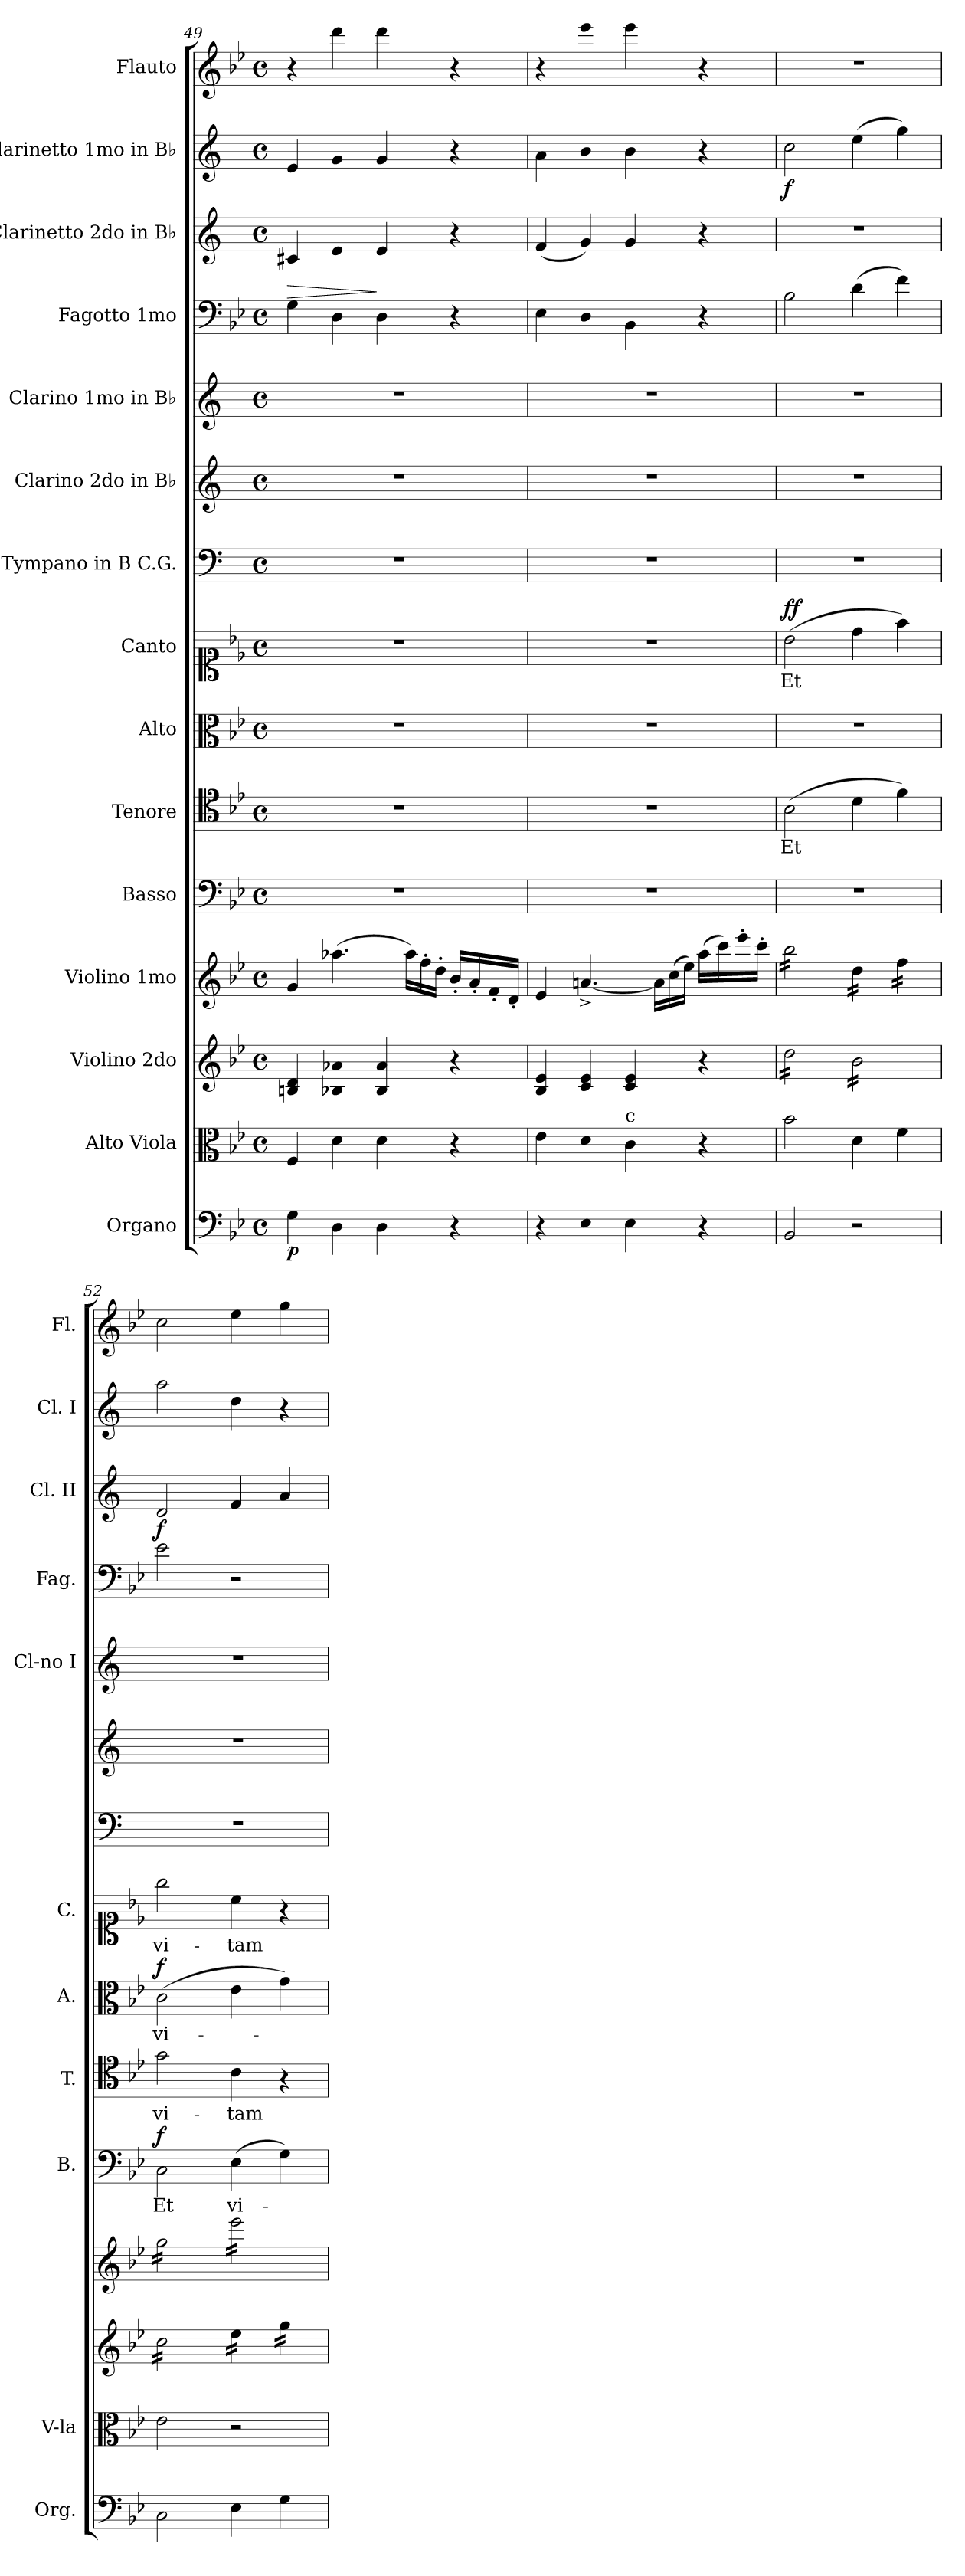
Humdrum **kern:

**kern	**dynam	**kern	**dynam	**kern	**kern	**dynam	**kern	**text	**dynam	**kern	**text	**kern	**text	**dynam	**kern	**text	**dynam	**kern	**kern	**kern	**kern	**dynam	**kern	**dynam	**kern	**dynam	**kern
*part15	*part15	*part14	*part14	*part13	*part12	*part12	*part11	*part11	*part11	*part10	*part10	*part9	*part9	*part9	*part8	*part8	*part8	*part7	*part6	*part5	*part4	*part4	*part3	*part3	*part2	*part2	*part1
*staff15	*staff15	*staff14	*staff14	*staff13	*staff12	*staff12	*staff11	*staff11	*staff11	*staff10	*staff10	*staff9	*staff9	*staff9	*staff8	*staff8	*staff8	*staff7	*staff6	*staff5	*staff4	*staff4	*staff3	*staff3	*staff2	*staff2	*staff1
*I"Organo	*	*I"Alto Viola	*	*I"Violino 2do	*I"Violino 1mo	*	*I"Basso	*	*	*I"Tenore	*	*I"Alto	*	*	*I"Canto	*	*	*I"Tympano in B C.G.	*I"Clarino 2do in B♭	*I"Clarino 1mo in B♭	*I"Fagotto 1mo	*	*I"Clarinetto 2do in B♭	*	*I"Clarinetto 1mo in B♭	*	*I"Flauto
*I'Org.	*	*I'V-la	*	*	*	*	*I'B.	*	*	*I'T.	*	*I'A.	*	*	*I'C.	*	*	*	*	*I'Cl-no I	*I'Fag.	*	*I'Cl. II	*	*I'Cl. I	*	*I'Fl.
*clefF4	*	*clefC3	*	*clefG2	*clefG2	*	*clefF4	*	*	*clefC4	*	*clefC3	*	*	*clefC1	*	*	*clefF4	*clefG2	*clefG2	*clefF4	*	*clefG2	*	*clefG2	*	*clefG2
*	*	*	*	*	*	*	*	*	*	*	*	*	*	*	*	*	*	*ITrd1c2	*ITrd1c2	*ITrd1c2	*	*	*ITrd1c2	*	*ITrd1c2	*	*
*k[b-e-]	*	*k[b-e-]	*	*k[b-e-]	*k[b-e-]	*	*k[b-e-]	*	*	*k[b-e-]	*	*k[b-e-]	*	*	*k[b-e-]	*	*	*k[b-e-]	*k[b-e-]	*k[b-e-]	*k[b-e-]	*	*k[b-e-]	*	*k[b-e-]	*	*k[b-e-]
*B-:	*	*B-:	*	*B-:	*B-:	*	*B-:	*	*	*B-:	*	*B-:	*	*	*B-:	*	*	*B-:	*B-:	*B-:	*B-:	*	*B-:	*	*B-:	*	*B-:
*M4/4	*	*M4/4	*	*M4/4	*M4/4	*	*M4/4	*	*	*M4/4	*	*M4/4	*	*	*M4/4	*	*	*M4/4	*M4/4	*M4/4	*M4/4	*	*M4/4	*	*M4/4	*	*M4/4
*met(c)	*	*met(c)	*	*met(c)	*met(c)	*	*met(c)	*	*	*met(c)	*	*met(c)	*	*	*met(c)	*	*	*met(c)	*met(c)	*met(c)	*met(c)	*	*met(c)	*	*met(c)	*	*met(c)
=49	=49	=49	=49	=49	=49	=49	=49	=49	=49	=49	=49	=49	=49	=49	=49	=49	=49	=49	=49	=49	=49	=49	=49	=49	=49	=49	=49
!	!	!	!	!	!	!	!	!	!	!	!	!	!	!	!	!	!	!	!	!	!	!LO:HP:a	!	!	!	!	!
4G\	p	4F/	.	4Bn/ 4d/	4g/	.	1r	.	.	1r	.	1r	.	.	1r	.	.	1r	1r	1r	4G\	>	4Bn/	.	4d/	.	4r
4D\	.	4d\	.	4B-X/ 4a-X/	(4.aa-X\	.	.	.	.	.	.	.	.	.	.	.	.	.	.	.	4D\	.	4d/	.	4f/	.	4ddd\
4D\	.	4d\	.	4B-/ 4a-/	.	.	.	.	.	.	.	.	.	.	.	.	.	.	.	.	4D\	]	4d/	.	4f/	.	4ddd\
*	*	*	*	*	*Xtuplet	*	*	*	*	*	*	*	*	*	*	*	*	*	*	*	*	*	*	*	*	*	*
.	.	.	.	.	24aa-\LL)	.	.	.	.	.	.	.	.	.	.	.	.	.	.	.	.	.	.	.	.	.	.
.	.	.	.	.	24ff'\	.	.	.	.	.	.	.	.	.	.	.	.	.	.	.	.	.	.	.	.	.	.
.	.	.	.	.	24dd'\JJ	.	.	.	.	.	.	.	.	.	.	.	.	.	.	.	.	.	.	.	.	.	.
4r	.	4r	.	4r	16b-'/LL	.	.	.	.	.	.	.	.	.	.	.	.	.	.	.	4r	.	4r	.	4r	.	4r
.	.	.	.	.	16a'/	.	.	.	.	.	.	.	.	.	.	.	.	.	.	.	.	.	.	.	.	.	.
.	.	.	.	.	16f'/	.	.	.	.	.	.	.	.	.	.	.	.	.	.	.	.	.	.	.	.	.	.
.	.	.	.	.	16d'/JJ	.	.	.	.	.	.	.	.	.	.	.	.	.	.	.	.	.	.	.	.	.	.
=50	=50	=50	=50	=50	=50	=50	=50	=50	=50	=50	=50	=50	=50	=50	=50	=50	=50	=50	=50	=50	=50	=50	=50	=50	=50	=50	=50
4r	.	4e-\	.	4B-/ 4e-/	4e-/	.	1r	.	.	1r	.	1r	.	.	1r	.	.	1r	1r	1r	4E-\	.	(4e-/	.	4g\	.	4r
4E-\	.	4d\	.	4c/ 4e-/	[4.an^/	.	.	.	.	.	.	.	.	.	.	.	.	.	.	.	4D\	.	4f/)	.	4a\	.	4eee-\
!	!	!LO:TX:a:t=c	!	!	!	!	!	!	!	!	!	!	!	!	!	!	!	!	!	!	!	!	!	!	!	!	!
4E-\	.	4c\	.	4c/ 4e-/	.	.	.	.	.	.	.	.	.	.	.	.	.	.	.	.	4BB-\	.	4f/	.	4a\	.	4eee-\
.	.	.	.	.	24a\LL]	.	.	.	.	.	.	.	.	.	.	.	.	.	.	.	.	.	.	.	.	.	.
.	.	.	.	.	(24cc\	.	.	.	.	.	.	.	.	.	.	.	.	.	.	.	.	.	.	.	.	.	.
.	.	.	.	.	24ee-\JJ)	.	.	.	.	.	.	.	.	.	.	.	.	.	.	.	.	.	.	.	.	.	.
4r	.	4r	.	4r	(16aa\LL	.	.	.	.	.	.	.	.	.	.	.	.	.	.	.	4r	.	4r	.	4r	.	4r
.	.	.	.	.	16ccc\)	.	.	.	.	.	.	.	.	.	.	.	.	.	.	.	.	.	.	.	.	.	.
.	.	.	.	.	16eee-'\	.	.	.	.	.	.	.	.	.	.	.	.	.	.	.	.	.	.	.	.	.	.
.	.	.	.	.	16ccc'\JJ	.	.	.	.	.	.	.	.	.	.	.	.	.	.	.	.	.	.	.	.	.	.
=51	=51	=51	=51	=51	=51	=51	=51	=51	=51	=51	=51	=51	=51	=51	=51	=51	=51	=51	=51	=51	=51	=51	=51	=51	=51	=51	=51
!	!LO:DY:b	!	!LO:DY:b	!	!	!LO:DY:b	!	!	!	!	!	!	!	!	!	!	!LO:DY:a	!	!	!	!	!	!	!	!	!	!
*	*	*	*	*tremolo	*	*	*	*	*	*	*	*	*	*	*	*	*	*	*	*	*	*	*	*	*	*	*
*	*	*	*	*	*tremolo	*	*	*	*	*	*	*	*	*	*	*	*	*	*	*	*	*	*	*	*	*	*
2BB-/	fo	2b-\	fo	16dd\LL	16bb-\LL	ffo	1r	.	.	(2B-\	Et	1r	.	.	(2b-\	Et	ff	1r	1r	1r	2B-\	.	1r	.	2b-\	f	1r
.	.	.	.	16dd\	16bb-\	.	.	.	.	.	.	.	.	.	.	.	.	.	.	.	.	.	.	.	.	.	.
.	.	.	.	16dd\	16bb-\	.	.	.	.	.	.	.	.	.	.	.	.	.	.	.	.	.	.	.	.	.	.
.	.	.	.	16dd\	16bb-\	.	.	.	.	.	.	.	.	.	.	.	.	.	.	.	.	.	.	.	.	.	.
.	.	.	.	16dd\	16bb-\	.	.	.	.	.	.	.	.	.	.	.	.	.	.	.	.	.	.	.	.	.	.
.	.	.	.	16dd\	16bb-\	.	.	.	.	.	.	.	.	.	.	.	.	.	.	.	.	.	.	.	.	.	.
.	.	.	.	16dd\	16bb-\	.	.	.	.	.	.	.	.	.	.	.	.	.	.	.	.	.	.	.	.	.	.
.	.	.	.	16dd\JJ	16bb-\JJ	.	.	.	.	.	.	.	.	.	.	.	.	.	.	.	.	.	.	.	.	.	.
2r	.	4d\	.	16b-\LL	16dd\LL	.	.	.	.	4d\	.	.	.	.	4dd\	.	.	.	.	.	(4d\	.	.	.	(4dd\	.	.
.	.	.	.	16b-\	16dd\	.	.	.	.	.	.	.	.	.	.	.	.	.	.	.	.	.	.	.	.	.	.
.	.	.	.	16b-\	16dd\	.	.	.	.	.	.	.	.	.	.	.	.	.	.	.	.	.	.	.	.	.	.
.	.	.	.	16b-\	16dd\JJ	.	.	.	.	.	.	.	.	.	.	.	.	.	.	.	.	.	.	.	.	.	.
.	.	4f\	.	16b-\	16ff\LL	.	.	.	.	4f\)	.	.	.	.	4ff\)	.	.	.	.	.	4f\)	.	.	.	4ff\)	.	.
.	.	.	.	16b-\	16ff\	.	.	.	.	.	.	.	.	.	.	.	.	.	.	.	.	.	.	.	.	.	.
.	.	.	.	16b-\	16ff\	.	.	.	.	.	.	.	.	.	.	.	.	.	.	.	.	.	.	.	.	.	.
.	.	.	.	16b-\JJ	16ff\JJ	.	.	.	.	.	.	.	.	.	.	.	.	.	.	.	.	.	.	.	.	.	.
=52	=52	=52	=52	=52	=52	=52	=52	=52	=52	=52	=52	=52	=52	=52	=52	=52	=52	=52	=52	=52	=52	=52	=52	=52	=52	=52	=52
!	!	!	!	!	!	!	!	!	!LO:DY:a	!	!	!	!	!LO:DY:a	!	!	!	!	!	!	!	!	!	!	!	!	!
2C\	.	2e-\	.	16cc\LL	16gg\LL	.	2C\	Et	f	2g\	vi-	(2c\	vi-	f	2gg\	vi-	.	1r	1r	1r	2e-\	.	2c/	f	2gg\	.	2cc\
.	.	.	.	16cc\	16gg\	.	.	.	.	.	.	.	.	.	.	.	.	.	.	.	.	.	.	.	.	.	.
.	.	.	.	16cc\	16gg\	.	.	.	.	.	.	.	.	.	.	.	.	.	.	.	.	.	.	.	.	.	.
.	.	.	.	16cc\	16gg\	.	.	.	.	.	.	.	.	.	.	.	.	.	.	.	.	.	.	.	.	.	.
.	.	.	.	16cc\	16gg\	.	.	.	.	.	.	.	.	.	.	.	.	.	.	.	.	.	.	.	.	.	.
.	.	.	.	16cc\	16gg\	.	.	.	.	.	.	.	.	.	.	.	.	.	.	.	.	.	.	.	.	.	.
.	.	.	.	16cc\	16gg\	.	.	.	.	.	.	.	.	.	.	.	.	.	.	.	.	.	.	.	.	.	.
.	.	.	.	16cc\JJ	16gg\JJ	.	.	.	.	.	.	.	.	.	.	.	.	.	.	.	.	.	.	.	.	.	.
4E-\	.	2r	.	16ee-\LL	16eee-\LL	.	(4E-\	vi-	.	4c\	-tam	4e-\	.	.	4cc\	-tam	.	.	.	.	2r	.	4e-/	.	4cc\	.	4ee-\
.	.	.	.	16ee-\	16eee-\	.	.	.	.	.	.	.	.	.	.	.	.	.	.	.	.	.	.	.	.	.	.
.	.	.	.	16ee-\	16eee-\	.	.	.	.	.	.	.	.	.	.	.	.	.	.	.	.	.	.	.	.	.	.
.	.	.	.	16ee-\JJ	16eee-\	.	.	.	.	.	.	.	.	.	.	.	.	.	.	.	.	.	.	.	.	.	.
4G\	.	.	.	16gg\LL	16eee-\	.	4G\)	.	.	4r	.	4g\)	.	.	4r	.	.	.	.	.	.	.	4g/	.	4r	.	4gg\
.	.	.	.	16gg\	16eee-\	.	.	.	.	.	.	.	.	.	.	.	.	.	.	.	.	.	.	.	.	.	.
.	.	.	.	16gg\	16eee-\	.	.	.	.	.	.	.	.	.	.	.	.	.	.	.	.	.	.	.	.	.	.
.	.	.	.	16gg\JJ	16eee-\JJ	.	.	.	.	.	.	.	.	.	.	.	.	.	.	.	.	.	.	.	.	.	.
*	*	*	*	*	*Xtremolo	*	*	*	*	*	*	*	*	*	*	*	*	*	*	*	*	*	*	*	*	*	*
*	*	*	*	*Xtremolo	*	*	*	*	*	*	*	*	*	*	*	*	*	*	*	*	*	*	*	*	*	*	*
=	=	=	=	=	=	=	=	=	=	=	=	=	=	=	=	=	=	=	=	=	=	=	=	=	=	=	=
*-	*-	*-	*-	*-	*-	*-	*-	*-	*-	*-	*-	*-	*-	*-	*-	*-	*-	*-	*-	*-	*-	*-	*-	*-	*-	*-	*-
